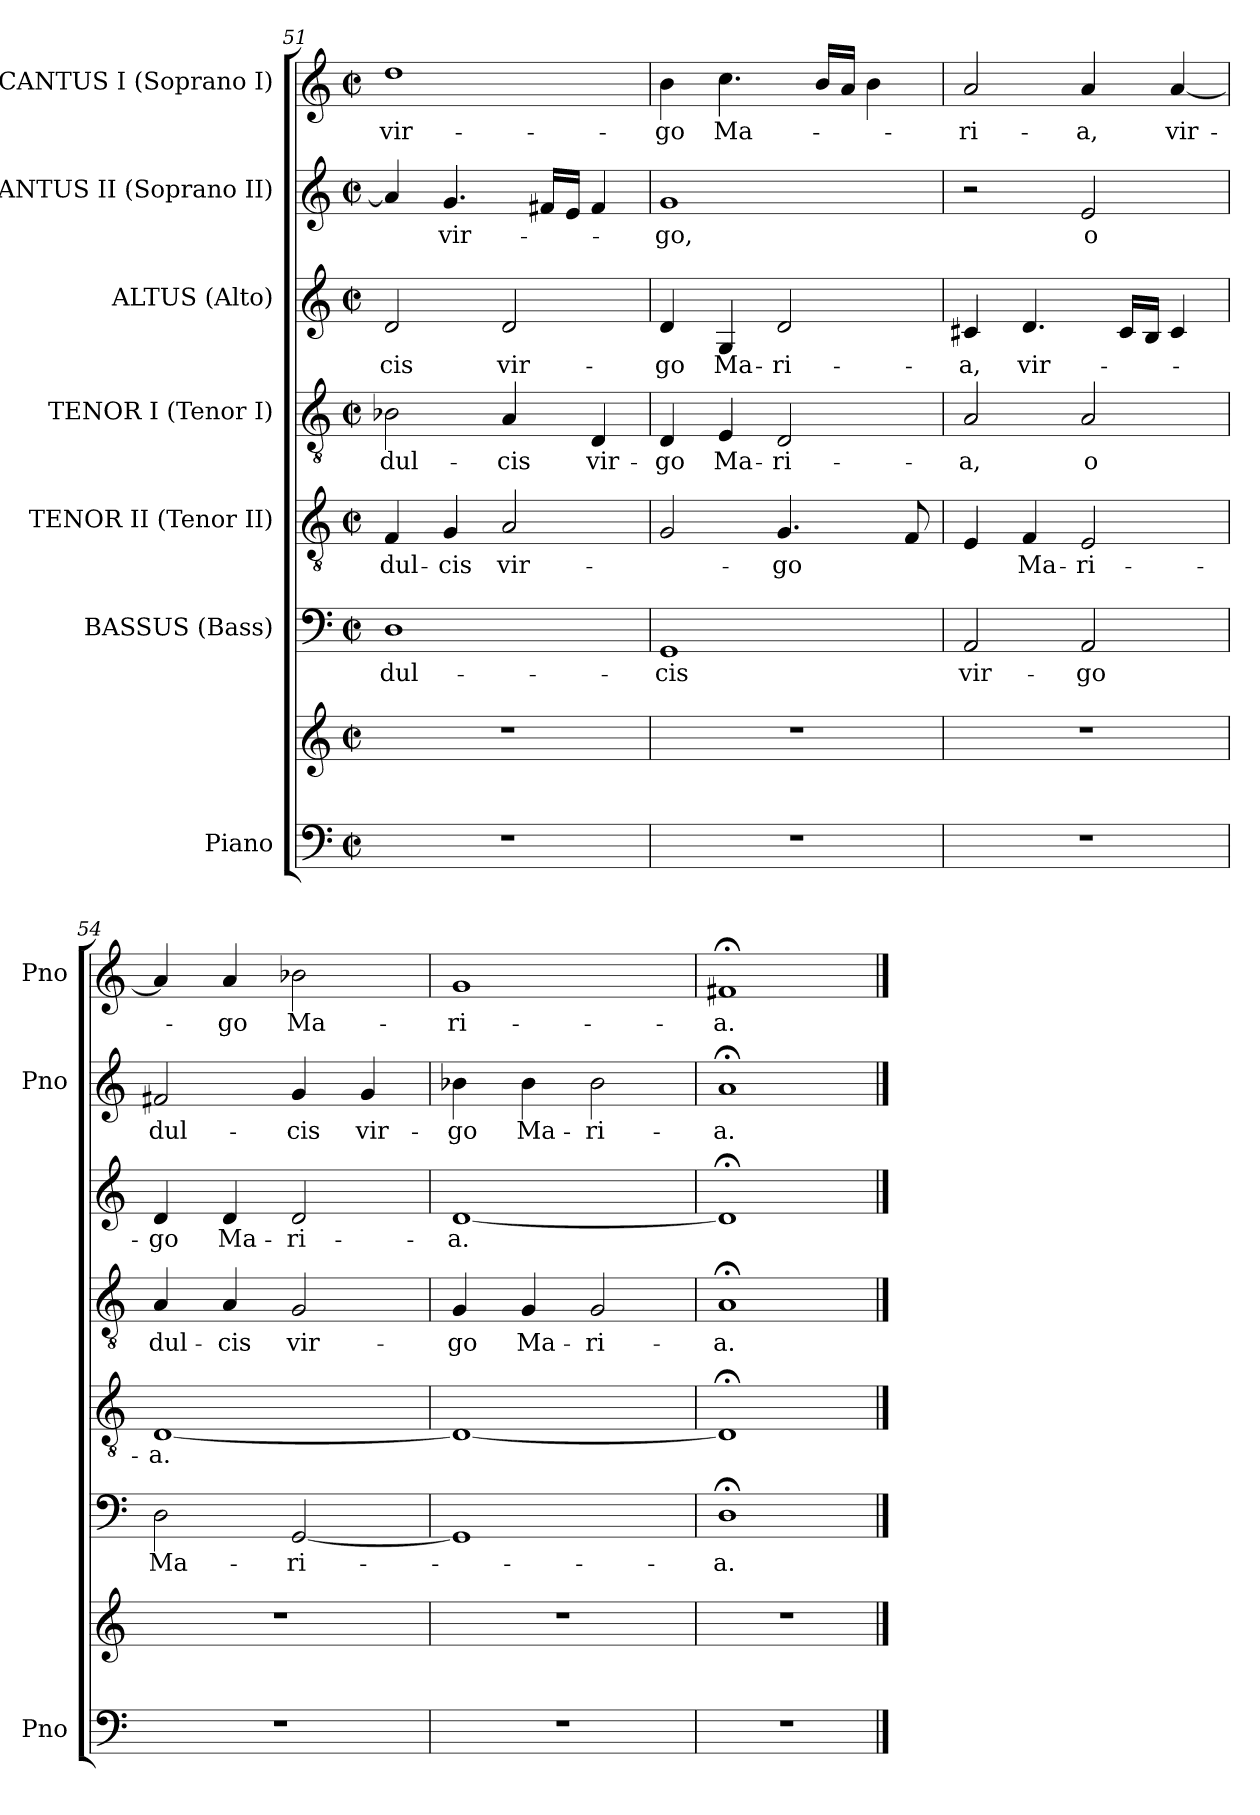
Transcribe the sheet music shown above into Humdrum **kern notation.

**kern	**kern	**kern	**text	**kern	**text	**kern	**text	**kern	**text	**kern	**text	**kern	**text
*part7	*part7	*part6	*part6	*part5	*part5	*part4	*part4	*part3	*part3	*part2	*part2	*part1	*part1
*staff8	*staff7	*staff6	*staff6	*staff5	*staff5	*staff4	*staff4	*staff3	*staff3	*staff2	*staff2	*staff1	*staff1
*I"Piano	*	*I"BASSUS (Bass)	*	*I"TENOR II (Tenor II)	*	*I"TENOR I (Tenor I)	*	*I"ALTUS (Alto)	*	*I"CANTUS II (Soprano II)	*	*I"CANTUS I (Soprano I)	*
*I'Pno	*	*	*	*	*	*	*	*	*	*I'Pno	*	*I'Pno	*
*clefF4	*clefG2	*clefF4	*	*clefGv2	*	*clefGv2	*	*clefG2	*	*clefG2	*	*clefG2	*
*k[]	*k[]	*k[]	*	*k[]	*	*k[]	*	*k[]	*	*k[]	*	*k[]	*
*C:	*C:	*C:	*	*C:	*	*C:	*	*C:	*	*C:	*	*C:	*
*M2/2	*M2/2	*M2/2	*	*M2/2	*	*M2/2	*	*M2/2	*	*M2/2	*	*M2/2	*
*met(c|)	*met(c|)	*met(c|)	*	*met(c|)	*	*met(c|)	*	*met(c|)	*	*met(c|)	*	*met(c|)	*
=51	=51	=51	=51	=51	=51	=51	=51	=51	=51	=51	=51	=51	=51
1r	1r	1D	dul-	4F/	dul-	2B-X\	dul-	2d/	-cis	4a/]	.	1dd	vir-
.	.	.	.	4G/	-cis	.	.	.	.	4.g/	vir-	.	.
.	.	.	.	2A/	vir-	4A/	-cis	2d/	vir-	.	.	.	.
.	.	.	.	.	.	.	.	.	.	16f#X/LL	.	.	.
.	.	.	.	.	.	.	.	.	.	16e/JJ	.	.	.
.	.	.	.	.	.	4D/	vir-	.	.	4f#/	.	.	.
!!LO:LB:g=z
=52	=52	=52	=52	=52	=52	=52	=52	=52	=52	=52	=52	=52	=52
1r	1r	1GG	-cis	2G/	-­-	4D/	-go	4d/	-go	1g	-go,	4b\	-go
.	.	.	.	.	.	4E/	Ma-	4G/	Ma-	.	.	4.cc\	Ma-
.	.	.	.	4.G/	-go	2D/	-ri-	2d/	-ri-	.	.	.	.
.	.	.	.	.	.	.	.	.	.	.	.	16b/LL	.
.	.	.	.	.	.	.	.	.	.	.	.	16a/JJ	.
.	.	.	.	.	.	.	.	.	.	.	.	4b\	.
.	.	.	.	8F/	.	.	.	.	.	.	.	.	.
=53	=53	=53	=53	=53	=53	=53	=53	=53	=53	=53	=53	=53	=53
1r	1r	2AA/	vir-	4E/	.	2A/	-a,	4c#X/	-a,	2r	.	2a/	-ri-
.	.	.	.	4F/	Ma-	.	.	4.d/	vir-	.	.	.	.
.	.	2AA/	-go	2E/	-ri-	2A/	o	.	.	2e/	o	4a/	-a,
.	.	.	.	.	.	.	.	16c#/LL	.	.	.	.	.
.	.	.	.	.	.	.	.	16B/JJ	.	.	.	.	.
.	.	.	.	.	.	.	.	4c#/	.	.	.	[4a/	vir-
=54	=54	=54	=54	=54	=54	=54	=54	=54	=54	=54	=54	=54	=54
1r	1r	2D\	Ma-	[1D	-a.	4A/	dul-	4d/	-go	2f#X/	dul-	4a/]	.
.	.	.	.	.	.	4A/	-cis	4d/	Ma-	.	.	4a/	-go
.	.	[2GG/	-ri-	.	.	2G/	vir-	2d/	-ri-	4g/	-cis	2b-X\	Ma-
.	.	.	.	.	.	.	.	.	.	4g/	vir-	.	.
=55	=55	=55	=55	=55	=55	=55	=55	=55	=55	=55	=55	=55	=55
1r	1r	1GG]	.	1D_	.	4G/	-go	[1d	-a.	4b-X\	-go	1g	-ri-
.	.	.	.	.	.	4G/	Ma-	.	.	4b-\	Ma-	.	.
.	.	.	.	.	.	2G/	-ri-	.	.	2b-\	-ri-	.	.
=56	=56	=56	=56	=56	=56	=56	=56	=56	=56	=56	=56	=56	=56
1r	1r	1D;<	-a.	1D;<]	.	1A;<	-a.	1d;<]	.	1a;<	-a.	1f#X;<	-a.
==	==	==	==	==	==	==	==	==	==	==	==	==	==
*-	*-	*-	*-	*-	*-	*-	*-	*-	*-	*-	*-	*-	*-
